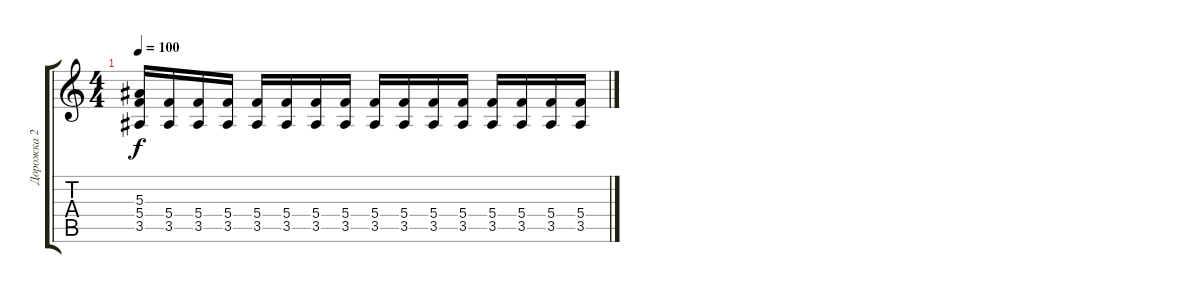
\track ("Дорожка 2" "Дорожка 2") {instrument distortionguitar}
\staff {score tabs}
\tuning (D4 A3 F3 C3 G2 C2) {hide}
\ts (4 4)
\tempo 100
\clef g2
\ks c
(5.3 5.4 3.5).16{dy f} (5.4 3.5).16 (5.4 3.5).16 (5.4 3.5).16 (5.4 3.5).16 (5.4 3.5).16 (5.4 3.5).16 (5.4 3.5).16 (5.4 3.5).16 (5.4 3.5).16 (5.4 3.5).16 (5.4 3.5).16 (5.4 3.5).16 (5.4 3.5).16 (5.4 3.5).16 (5.4 3.5).16
